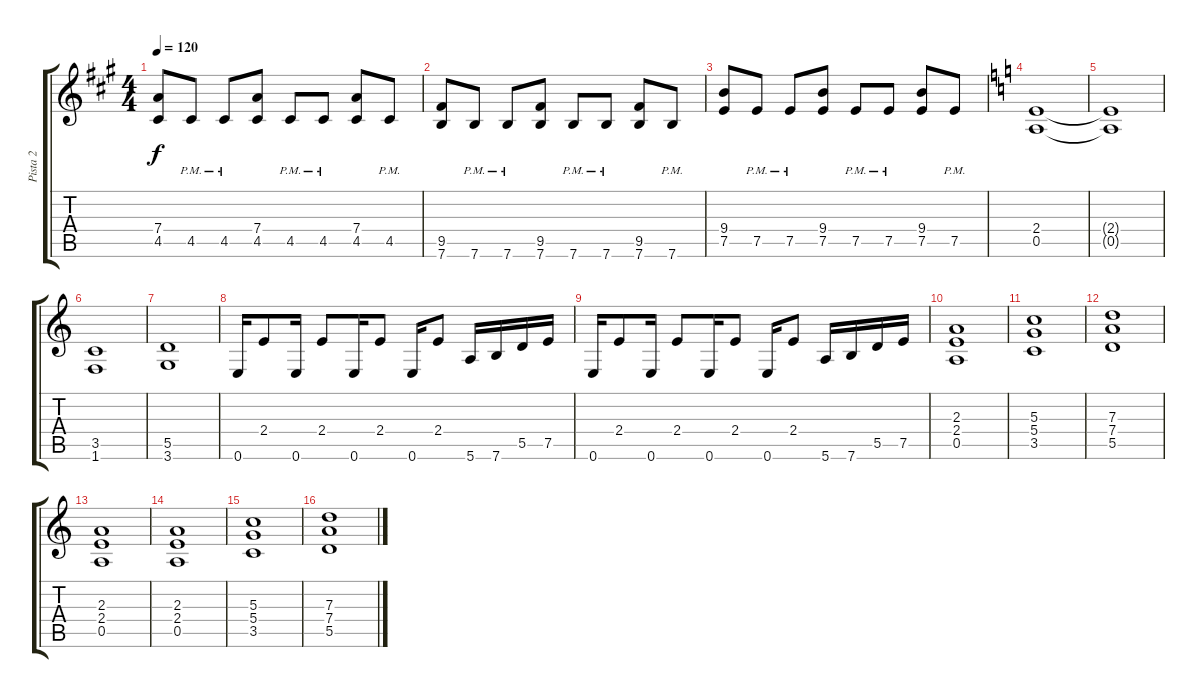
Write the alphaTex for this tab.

\track ("Pista 2" "Pista 2") {instrument distortionguitar}
\staff {score tabs}
\tuning (E4 B3 G3 D3 A2 E2) {hide}
\ts (4 4)
\tempo 120
\clef g2
\ks a
(7.4 4.5).8{dy f} 4.5{pm}.8 4.5{pm}.8 (7.4 4.5).8 4.5{pm}.8 4.5{pm}.8 (7.4 4.5).8 4.5{pm}.8 |
(9.5 7.6).8 7.6{pm}.8 7.6{pm}.8 (9.5 7.6).8 7.6{pm}.8 7.6{pm}.8 (9.5 7.6).8 7.6{pm}.8 |
(9.4 7.5).8 7.5{pm}.8 7.5{pm}.8 (9.4 7.5).8 7.5{pm}.8 7.5{pm}.8 (9.4 7.5).8 7.5{pm}.8 |
\ks c
(2.4 0.5).1 |
(2.4{t} 0.5{t}).1 |
(3.5 1.6).1 |
(5.5 3.6).1 |
0.6.16 2.4.8 0.6.16 2.4.8 0.6.16 2.4.8 0.6.16 2.4.8 5.6.16 7.6.16 5.5.16 7.5.16 |
0.6.16 2.4.8 0.6.16 2.4.8 0.6.16 2.4.8 0.6.16 2.4.8 5.6.16 7.6.16 5.5.16 7.5.16 |
(2.3 2.4 0.5).1 |
(5.3 5.4 3.5).1 |
(7.3 7.4 5.5).1 |
(2.3 2.4 0.5).1 |
(2.3 2.4 0.5).1 |
(5.3 5.4 3.5).1 |
(7.3 7.4 5.5).1
